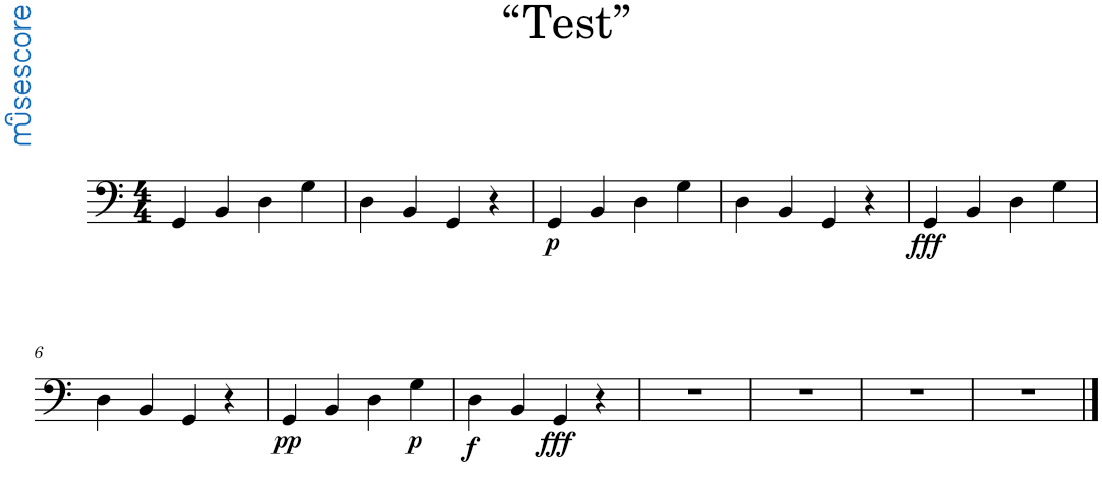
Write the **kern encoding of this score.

**kern	**dynam
*part1	*part1
*staff1	*staff1
*I"Tuba	*
*I'Tba.	*
*clefF4	*
*k[]	*
*M4/4	*
=1	=1
4GG/	.
4BB/	.
4D\	.
4G\	.
=2	=2
4D\	.
4BB/	.
4GG/	.
4r	.
=3	=3
!	!LO:DY:b
4GG/	p
4BB/	.
4D\	.
4G\	.
=4	=4
4D\	.
4BB/	.
4GG/	.
4r	.
=5	=5
!	!LO:DY:b
4GG/	fff
4BB/	.
4D\	.
4G\	.
!!LO:LB:g=z
=6	=6
4D\	.
4BB/	.
4GG/	.
4r	.
=7	=7
!	!LO:DY:b
4GG/	pp
4BB/	.
4D\	.
!	!LO:DY:b
4G\	p
=8	=8
!	!LO:DY:b
4D\	f
4BB/	.
!	!LO:DY:b
4GG/	fff
4r	.
=9	=9
1r	.
=10	=10
1r	.
=11	=11
1r	.
=12	=12
1r	.
==	==
*-	*-
